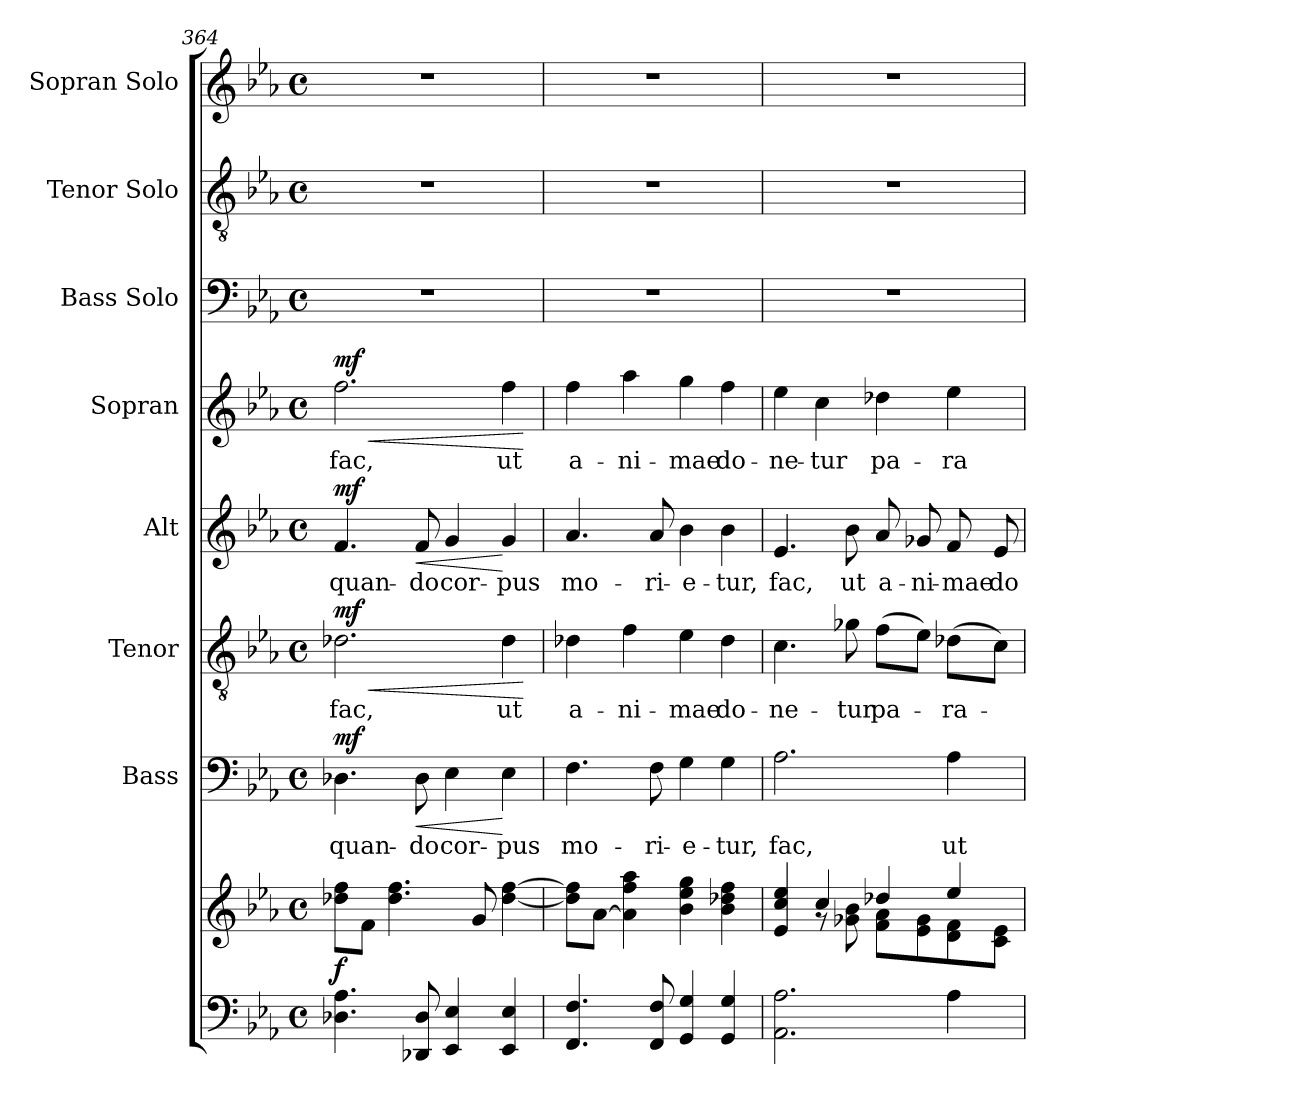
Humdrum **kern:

**kern	**kern	**dynam	**kern	**text	**dynam	**kern	**text	**dynam	**kern	**text	**dynam	**kern	**text	**dynam	**kern	**kern	**kern
*part8	*part8	*part8	*part7	*part7	*part7	*part6	*part6	*part6	*part5	*part5	*part5	*part4	*part4	*part4	*part3	*part2	*part1
*staff9	*staff8	*staff8/9	*staff7	*staff7	*staff7	*staff6	*staff6	*staff6	*staff5	*staff5	*staff5	*staff4	*staff4	*staff4	*staff3	*staff2	*staff1
*	*	*	*I"Bass	*	*	*I"Tenor	*	*	*I"Alt	*	*	*I"Sopran	*	*	*I"Bass Solo	*I"Tenor Solo	*I"Sopran Solo
*	*	*	*I'B.	*	*	*I'T.	*	*	*I'A.	*	*	*I'S.	*	*	*I'B. Solo	*I'T. Solo	*I'S. Solo
*clefF4	*clefG2	*	*clefF4	*	*	*clefGv2	*	*	*clefG2	*	*	*clefG2	*	*	*clefF4	*clefGv2	*clefG2
*k[b-e-a-]	*k[b-e-a-]	*	*k[b-e-a-]	*	*	*k[b-e-a-]	*	*	*k[b-e-a-]	*	*	*k[b-e-a-]	*	*	*k[b-e-a-]	*k[b-e-a-]	*k[b-e-a-]
*E-:	*E-:	*	*E-:	*	*	*E-:	*	*	*E-:	*	*	*E-:	*	*	*E-:	*E-:	*E-:
*M4/4	*M4/4	*	*M4/4	*	*	*M4/4	*	*	*M4/4	*	*	*M4/4	*	*	*M4/4	*M4/4	*M4/4
*met(c)	*met(c)	*	*met(c)	*	*	*met(c)	*	*	*met(c)	*	*	*met(c)	*	*	*met(c)	*met(c)	*met(c)
=364	=364	=364	=364	=364	=364	=364	=364	=364	=364	=364	=364	=364	=364	=364	=364	=364	=364
!	!	!LO:DY:b	!	!LO:LY:b	!LO:DY:a	!	!LO:LY:b	!LO:HP:b	!	!LO:LY:b	!	!	!LO:LY:b	!LO:HP:b	!	!	!
!	!	!	!	!	!	!	!	!LO:DY:n=1:a	!	!	!LO:DY:a	!	!	!LO:DY:n=1:a	!	!	!
4.D-X\ 4.A-\	8dd-X\ 8ff\L	f	4.D-X\	quan-	mf	2.d-X\	fac,	< mf	4.f/	quan-	mf	2.ff\	fac,	< mf	1r	1r	1r
.	8f\J	.	.	.	.	.	.	.	.	.	.	.	.	.	.	.	.
.	4.dd-\ 4.ff\	.	.	.	.	.	.	.	.	.	.	.	.	.	.	.	.
!	!	!	!	!LO:LY:b	!LO:HP:b	!	!	!	!	!LO:LY:b	!LO:HP:b	!	!	!	!	!	!
8DD-X/ 8D-/	.	.	8D-\	-do	<	.	.	.	8f/	-do	<	.	.	.	.	.	.
!	!	!	!	!LO:LY:b	!	!	!	!	!	!LO:LY:b	!	!	!	!	!	!	!
4EE-/ 4E-/	.	.	4E-\	cor-	.	.	.	.	4g/	cor-	.	.	.	.	.	.	.
.	8g/	.	.	.	.	.	.	.	.	.	.	.	.	.	.	.	.
!	!	!	!	!LO:LY:b	!	!	!LO:LY:b	!	!	!LO:LY:b	!	!	!LO:LY:b	!	!	!	!
4EE-/ 4E-/	[4dd-\ [4ff\	.	4E-\	-pus	[	4d-\	ut	.	4g/	-pus	[	4ff\	ut	.	.	.	.
.	.	.	.	.	.	.	.	[	.	.	.	.	.	[	.	.	.
=365	=365	=365	=365	=365	=365	=365	=365	=365	=365	=365	=365	=365	=365	=365	=365	=365	=365
!	!	!	!	!LO:LY:b	!	!	!LO:LY:b	!	!	!LO:LY:b	!	!	!LO:LY:b	!	!	!	!
4.FF/ 4.F/	8dd-\] 8ff\]L	.	4.F\	mo-	.	4d-X\	a-	.	4.a-/	mo-	.	4ff\	a-	.	1r	1r	1r
.	[<8a-\J	.	.	.	.	.	.	.	.	.	.	.	.	.	.	.	.
!	!	!	!	!	!	!	!LO:LY:b	!	!	!	!	!	!LO:LY:b	!	!	!	!
.	4a-\] 4ff\ 4aa-\	.	.	.	.	4f\	-ni-	.	.	.	.	4aa-\	-ni-	.	.	.	.
!	!	!	!	!LO:LY:b	!	!	!	!	!	!LO:LY:b	!	!	!	!	!	!	!
8FF/ 8F/	.	.	8F\	-ri-	.	.	.	.	8a-/	-ri-	.	.	.	.	.	.	.
!	!	!	!	!LO:LY:b	!	!	!LO:LY:b	!	!	!LO:LY:b	!	!	!LO:LY:b	!	!	!	!
4GG/ 4G/	4b-\ 4ee-\ 4gg\	.	4G\	-e-	.	4e-\	-mae	.	4b-\	-e-	.	4gg\	-mae	.	.	.	.
!	!	!	!	!LO:LY:b	!	!	!LO:LY:b	!	!	!LO:LY:b	!	!	!LO:LY:b	!	!	!	!
4GG/ 4G/	4b-\ 4dd-X\ 4ff\	.	4G\	-tur,	.	4d-\	do-	.	4b-\	-tur,	.	4ff\	do-	.	.	.	.
!!LO:PB:g=z
=366	=366	=366	=366	=366	=366	=366	=366	=366	=366	=366	=366	=366	=366	=366	=366	=366	=366
*	*^	*	*	*	*	*	*	*	*	*	*	*	*	*	*	*	*
!	!	!	!	!	!LO:LY:b	!	!	!LO:LY:b	!	!	!LO:LY:b	!	!	!LO:LY:b	!	!	!	!
2.AA-\ 2.A-\	4e-/ 4cc/ 4ee-/	4ryy	.	2.A-\	fac,	.	4.c\	-ne-	.	4.e-/	fac,	.	4ee-\	-ne-	.	1r	1r	1r
!	!	!	!	!	!	!	!	!	!	!	!	!	!	!LO:LY:b	!	!	!	!
.	4cc/	8rf	.	.	.	.	.	.	.	.	.	.	4cc\	-tur	.	.	.	.
!	!	!	!	!	!	!	!	!LO:LY:b	!	!	!LO:LY:b	!	!	!	!	!	!	!
.	.	8g-X\ 8b-\	.	.	.	.	8g-X\	-tur	.	8b-\	ut	.	.	.	.	.	.	.
!	!	!	!	!	!	!	!	!LO:LY:b	!	!	!LO:LY:b	!	!	!LO:LY:b	!	!	!	!
.	4dd-X/	8f\ 8a-\L	.	.	.	.	(>8f\L	pa-	.	8a-/	a-	.	4dd-X\	pa-	.	.	.	.
!	!	!	!	!	!	!	!	!	!	!	!LO:LY:b	!	!	!	!	!	!	!
.	.	8e-\ 8g-\	.	.	.	.	8e-\J)	.	.	8g-X/	-ni-	.	.	.	.	.	.	.
!	!	!	!	!	!LO:LY:b	!	!	!LO:LY:b	!	!	!LO:LY:b	!	!	!LO:LY:b	!	!	!	!
4A-\	4ee-/	8d\ 8f\	.	4A-\	ut	.	(>8d-X\L	-ra-	.	8f/	-mae	.	4ee-\	-ra-	.	.	.	.
!	!	!	!	!	!	!	!	!	!	!	!LO:LY:b	!	!	!	!	!	!	!
.	.	8c\ 8e-\J	.	.	.	.	8c\J)	.	.	8e-/	do-	.	.	.	.	.	.	.
*	*v	*v	*	*	*	*	*	*	*	*	*	*	*	*	*	*	*	*
=	=	=	=	=	=	=	=	=	=	=	=	=	=	=	=	=	=
*-	*-	*-	*-	*-	*-	*-	*-	*-	*-	*-	*-	*-	*-	*-	*-	*-	*-
